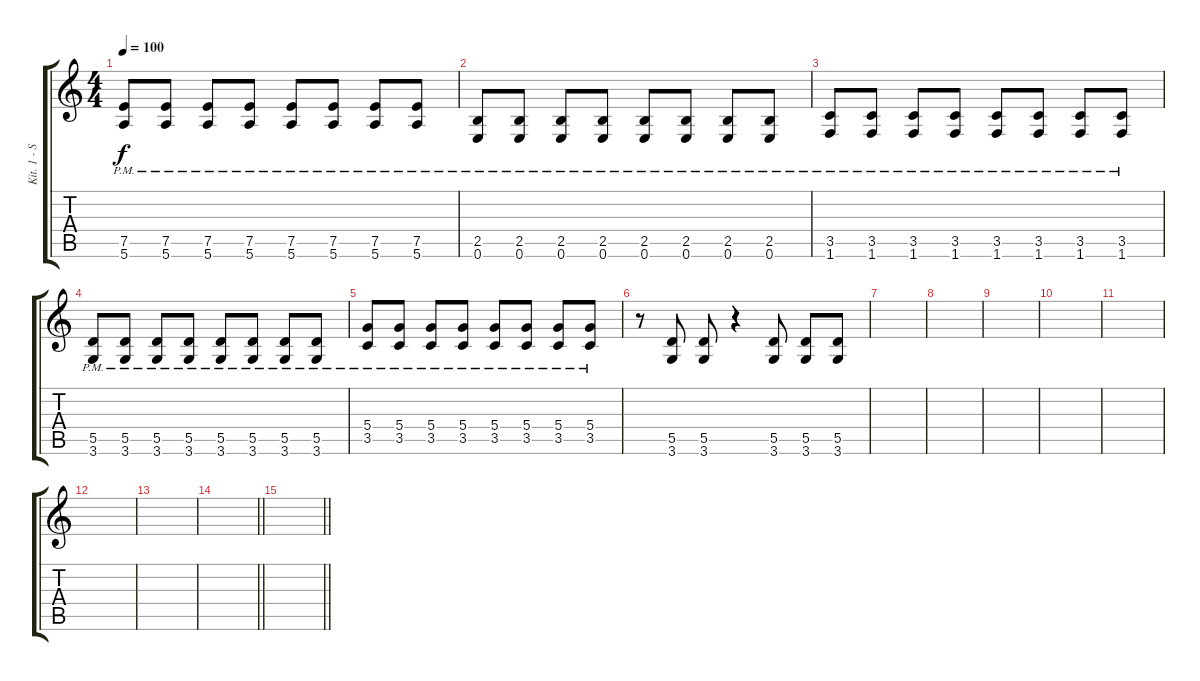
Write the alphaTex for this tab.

\track ("Kit. 1 - Särö" "Kit. 1 - S") {instrument overdrivenguitar}
\staff {score tabs}
\tuning (E4 B3 G3 D3 A2 E2) {hide}
\ts (4 4)
\tempo 100
\clef g2
\ks c
(7.5{pm} 5.6{pm}).8{dy f} (7.5{pm} 5.6{pm}).8 (7.5{pm} 5.6{pm}).8 (7.5{pm} 5.6{pm}).8 (7.5{pm} 5.6{pm}).8 (7.5{pm} 5.6{pm}).8 (7.5{pm} 5.6{pm}).8 (7.5{pm} 5.6{pm}).8 |
(2.5{pm} 0.6{pm}).8 (2.5{pm} 0.6{pm}).8 (2.5{pm} 0.6{pm}).8 (2.5{pm} 0.6{pm}).8 (2.5{pm} 0.6{pm}).8 (2.5{pm} 0.6{pm}).8 (2.5{pm} 0.6{pm}).8 (2.5{pm} 0.6{pm}).8 |
(3.5{pm} 1.6{pm}).8 (3.5{pm} 1.6{pm}).8 (3.5{pm} 1.6{pm}).8 (3.5{pm} 1.6{pm}).8 (3.5{pm} 1.6{pm}).8 (3.5{pm} 1.6{pm}).8 (3.5{pm} 1.6{pm}).8 (3.5{pm} 1.6{pm}).8 |
(5.5{pm} 3.6{pm}).8 (5.5{pm} 3.6{pm}).8 (5.5{pm} 3.6{pm}).8 (5.5{pm} 3.6{pm}).8 (5.5{pm} 3.6{pm}).8 (5.5{pm} 3.6{pm}).8 (5.5{pm} 3.6{pm}).8 (5.5{pm} 3.6{pm}).8 |
(5.4{pm} 3.5{pm}).8 (5.4{pm} 3.5{pm}).8 (5.4{pm} 3.5{pm}).8 (5.4{pm} 3.5{pm}).8 (5.4{pm} 3.5{pm}).8 (5.4{pm} 3.5{pm}).8 (5.4{pm} 3.5{pm}).8 (5.4{pm} 3.5{pm}).8 |
r.8 (5.5 3.6).8 (5.5 3.6).8 r.4 (5.5 3.6).8 (5.5 3.6).8 (5.5 3.6).8 |
|
|
|
|
|
|
|
\barLineRight lightlight
|
\barLineRight lightlight
